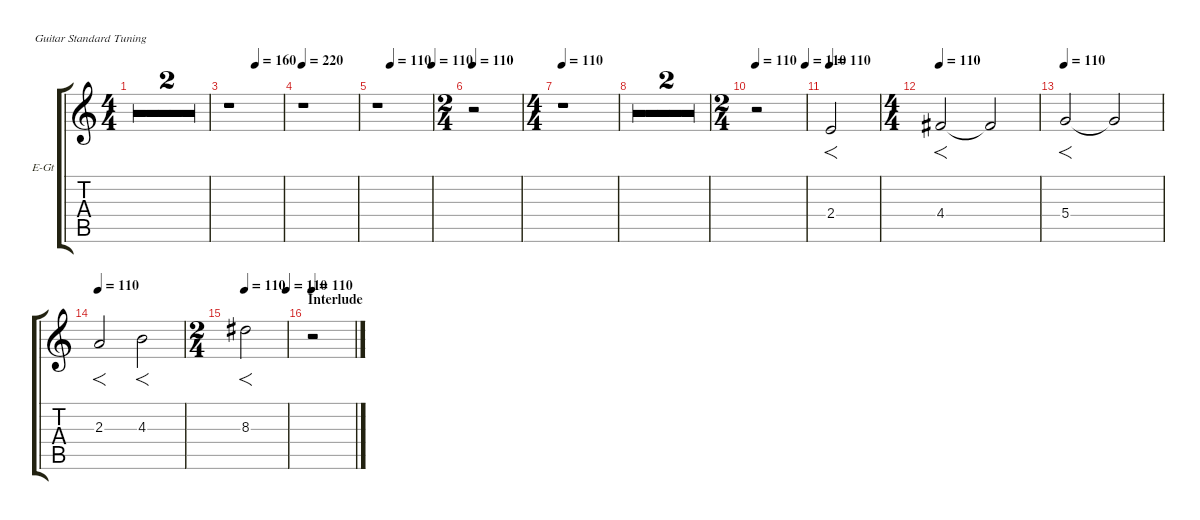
\hideDynamics
\bracketExtendMode groupsimilarinstruments
\firstSystemTrackNameOrientation horizontal
\otherSystemsTrackNameOrientation horizontal
\track ("Guitar 4 (solo)" "E-Gt") {multiBarRest instrument distortionguitar}
\staff {score tabs}
\tuning (E4 B3 G3 D3 A2 E2)
\ts (4 4)
\tempo 220
\clef g2
\ks c
r.1{dy fff} |
r.1 |
\tempo (160 0.5)
r.1 |
\tempo 220
r.1 |
\tempo (110 0.25)
\tempo (110 1)
r.1 |
\ts (2 4)
\tempo 110
r.2 |
\ts (4 4)
\tempo 110
r.1 |
\tempo 110
r.1 |
\tempo 110
r.1 |
\ts (2 4)
\tempo 110
\tempo (110 1)
r.2 |
\tempo 110
2.4.2{f} |
\ts (4 4)
\tempo 110
4.4.2{f} 4.4{t}.2{dy f} |
\tempo 110
5.4.2{f dy fff} 5.4{t}.2{dy f} |
\tempo 110
2.3.2{f dy fff} 4.3.2{f} |
\ts (2 4)
\tempo 110
\tempo (110 1)
8.3.2{f} |
\section ("" "Interlude")
\tempo 110
r.2
